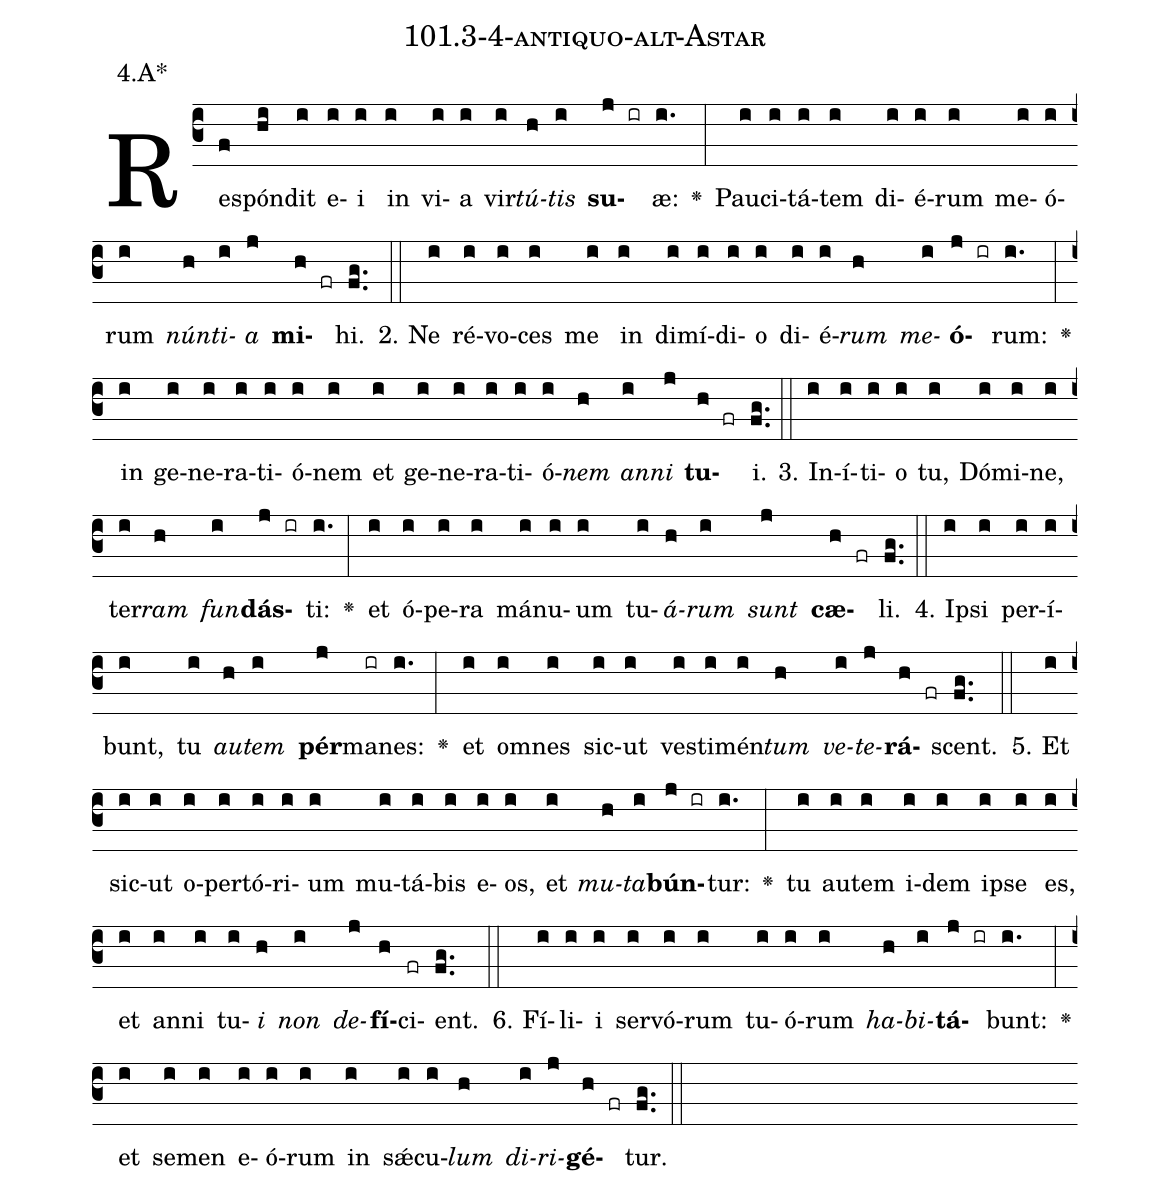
name: 101.3-4-antiquo-alt-Astar;
annotation: 4.A*;
%%
(c3)Re(f)spón(hi)dit(i) e(i)i(i) in(i) vi(i)a(i) vir(i)<i>tú</i>(h)<i>tis</i>(i) <b>su</b>(j ir)æ:(i.) <v>\greheightstar</v>(:) Pau(i)ci(i)tá(i)tem(i) di(i)é(i)rum(i) me(i)ó(i)rum(i) <i>nún</i>(h)<i>ti</i>(i)<i>a</i>(j) <b>mi</b>(h fr)hi.(fg..) (::)
2. Ne(i) ré(i)vo(i)ces(i) me(i) in(i) di(i)mí(i)di(i)o(i) di(i)é(i)<i>rum</i>(h) <i>me</i>(i)<b>ó</b>(j ir)rum:(i.) <v>\greheightstar</v>(:) in(i) ge(i)ne(i)ra(i)ti(i)ó(i)nem(i) et(i) ge(i)ne(i)ra(i)ti(i)ó(i)<i>nem</i>(h) <i>an</i>(i)<i>ni</i>(j) <b>tu</b>(h fr)i.(fg..) (::)
3. In(i)í(i)ti(i)o(i) tu,(i) Dó(i)mi(i)ne,(i) ter(i)<i>ram</i>(h) <i>fun</i>(i)<b>dás</b>(j ir)ti:(i.) <v>\greheightstar</v>(:) et(i) ó(i)pe(i)ra(i) má(i)nu(i)um(i) tu(i)<i>á</i>(h)<i>rum</i>(i) <i>sunt</i>(j) <b>cæ</b>(h fr)li.(fg..) (::)
4. Ip(i)si(i) per(i)í(i)bunt,(i) tu(i) <i>au</i>(h)<i>tem</i>(i) <b>pér</b>(j)ma(ir)nes:(i.) <v>\greheightstar</v>(:) et(i) om(i)nes(i) sic(i)ut(i) ves(i)ti(i)mén(i)<i>tum</i>(h) <i>ve</i>(i)<i>te</i>(j)<b>rá</b>(h fr)scent.(fg..) (::)
5. Et(i) sic(i)ut(i) o(i)per(i)tó(i)ri(i)um(i) mu(i)tá(i)bis(i) e(i)os,(i) et(i) <i>mu</i>(h)<i>ta</i>(i)<b>bún</b>(j ir)tur:(i.) <v>\greheightstar</v>(:) tu(i) au(i)tem(i) i(i)dem(i) ip(i)se(i) es,(i) et(i) an(i)ni(i) tu(i)<i>i</i>(h) <i>non</i>(i) <i>de</i>(j)<b>fí</b>(h)ci(fr)ent.(fg..) (::)
6. Fí(i)li(i)i(i) ser(i)vó(i)rum(i) tu(i)ó(i)rum(i) <i>ha</i>(h)<i>bi</i>(i)<b>tá</b>(j ir)bunt:(i.) <v>\greheightstar</v>(:) et(i) se(i)men(i) e(i)ó(i)rum(i) in(i) sǽ(i)cu(i)<i>lum</i>(h) <i>di</i>(i)<i>ri</i>(j)<b>gé</b>(h fr)tur.(fg..) (::)
